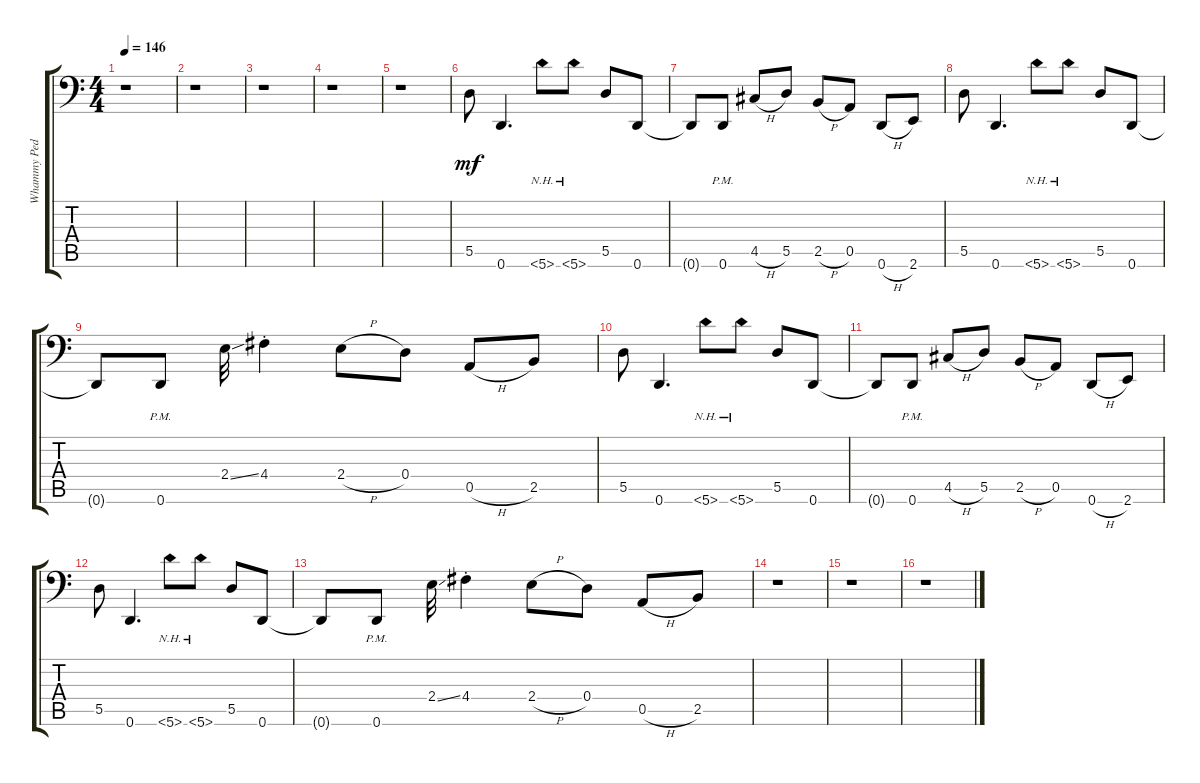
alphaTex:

\track ("Whammy Pedal" "Whammy Ped") {instrument distortionguitar}
\staff {score tabs}
\tuning (D3 A2 G2 D2 A1 D1) {hide}
\ts (4 4)
\tempo 146
\clef f4
\ks c
r.1{dy mf} |
r.1 |
r.1 |
r.1 |
r.1 |
5.5.8 0.6.4{d} 5.6{nh}.8 5.6{nh}.8 5.5.8 0.6.8 |
0.6{t}.8 0.6{pm}.8 4.5{h}.8 5.5.8 2.5{h}.8 0.5.8 0.6{h}.8 2.6.8 |
5.5.8 0.6.4{d} 5.6{nh}.8 5.6{nh}.8 5.5.8 0.6.8 |
0.6{t}.8 0.6{pm}.8 2.4{ss}.32 4.4{st}.4 2.4{h}.8 0.4.8 0.5{h}.8 2.5.8 |
5.5.8 0.6.4{d} 5.6{nh}.8 5.6{nh}.8 5.5.8 0.6.8 |
0.6{t}.8 0.6{pm}.8 4.5{h}.8 5.5.8 2.5{h}.8 0.5.8 0.6{h}.8 2.6.8 |
5.5.8 0.6.4{d} 5.6{nh}.8 5.6{nh}.8 5.5.8 0.6.8 |
0.6{t}.8 0.6{pm}.8 2.4{ss}.32 4.4{st}.4 2.4{h}.8 0.4.8 0.5{h}.8 2.5.8 |
r.1 |
r.1 |
r.1
